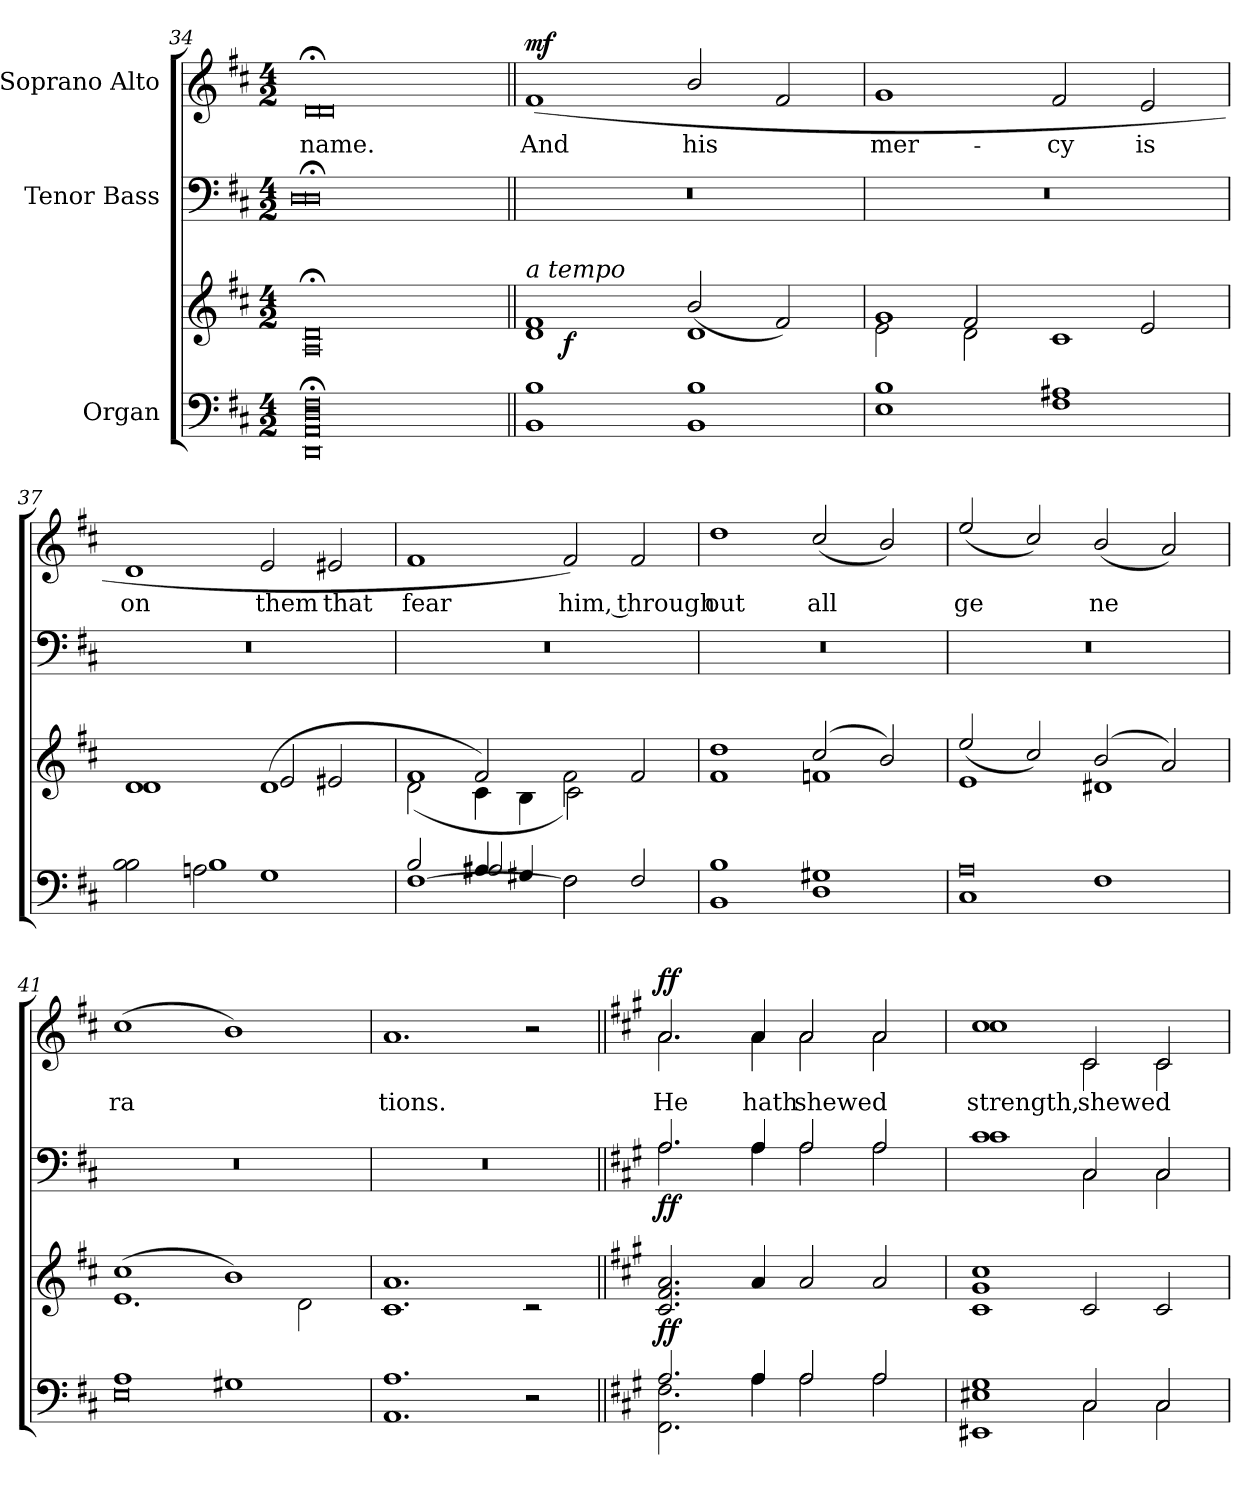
**kern	**kern	**dynam	**kern	**dynam	**kern	**text	**dynam
*part3	*part3	*part3	*part2	*part2	*part1	*part1	*part1
*staff4	*staff3	*staff3/4	*staff2	*staff2	*staff1	*staff1	*staff1
*I"Organ	*	*	*I"Tenor Bass	*	*I"Soprano Alto	*	*
*clefF4	*clefG2	*	*clefF4	*	*clefG2	*	*
*	*	*	*ITrd7c12	*	*	*	*
*k[f#c#]	*k[f#c#]	*	*k[f#c#]	*	*k[f#c#]	*	*
*D:	*D:	*	*D:	*	*D:	*	*
*M4/2	*M4/2	*	*M4/2	*	*M4/2	*	*
=34	=34	=34	=34	=34	=34	=34	=34
!	!	!	!	!	!	!LO:LY:b	!
0DD; 0AA; 0D; 0F#;	0A; 0d;	.	0DD;< 0DD;<	.	0d; 0d;	name.	.
=35||	=35||	=35||	=35||	=35||	=35||	=35||	=35||
*	*^	*	*	*	*	*	*
*	*	*^	*	*	*	*	*	*
!	!LO:TX:a:i:t=a tempo	!	!	!	!	!	!	!	!
!	!	!	!	!	!	!	!	!LO:LY:b	!LO:DY:a
1BB 1B	8ryy	1f#	1d	.	0r	.	(>1f#	And	mf
!	!	!	!	!LO:DY:b	!	!	!	!	!
.	1...ryy	.	.	f	.	.	.	.	.
!	!	!	!	!	!	!	!	!LO:LY:b	!
1BB 1B	.	(2b/	1d	.	.	.	2b/	his	.
.	.	2f#/)	.	.	.	.	2f#/	.	.
=36	=36	=36	=36	=36	=36	=36	=36	=36	=36
!	!	!	!	!	!	!	!	!LO:LY:b	!
1E 1B	1g	2e\	2ryy	.	0r	.	1g	mer-	.
.	.	2d\	2f#/	.	.	.	.	.	.
!	!	!	!	!	!	!	!	!LO:LY:b	!
1F# 1A#X	1ryy	1c#	2ryy	.	.	.	2f#/	-cy	.
!	!	!	!	!	!	!	!	!LO:LY:b	!
.	.	.	2e/	.	.	.	2e/	is	.
=37	=37	=37	=37	=37	=37	=37	=37	=37	=37
*^	*	*	*	*	*	*	*	*	*
!	!	!	!	!	!	!	!	!	!LO:LY:b	!
*	*	*	*v	*v	*	*	*	*	*	*
2B\ 2B\	2ryy	1d	1d	.	0r	.	1d	on	.
2An\	1B	.	.	.	.	.	.	.	.
!	!	!	!	!	!	!	!	!LO:LY:b	!
1G	.	(<1d	2e/	.	.	.	2e/	them	.
!	!	!	!	!	!	!	!	!LO:LY:b	!
.	2ryy	.	2e#X/	.	.	.	2e#X/	that	.
!!LO:PB:g=z
=38	=38	=38	=38	=38	=38	=38	=38	=38	=38
*	*^	*	*^	*	*	*	*	*	*
!	!	!	!	!	!	!	!	!	!	!LO:LY:b	!
[<1F#	2B/	2ryy	1f#	(<2d\	2ryy	.	0r	.	1f#	fear	.
.	4A#X/	2A#/	.	4c#\	2f#/)	.	.	.	.	.	.
.	4G#X/	.	.	4B\	.	.	.	.	.	.	.
!	!	!	!	!	!	!	!	!	!	!LO:LY:b	!
2F#\]	2F#\	2ryy	2f#\	2c#\)	2ryy	.	.	.	2f#/)	him, through	.
2ryy	2ryy	2F#/	2ryy	2ryy	2f#/	.	.	.	2f#/	.	.
=39	=39	=39	=39	=39	=39	=39	=39	=39	=39	=39	=39
!	!	!	!	!	!	!	!	!	!	!LO:LY:b	!
*v	*v	*v	*	*	*	*	*	*	*	*	*
*	*	*v	*v	*	*	*	*	*	*
1BB 1B	1f#	1dd	.	0r	.	1dd	out	.
!	!	!	!	!	!	!	!LO:LY:b	!
1D 1G#X	(2cc#/	1fn	.	.	.	(2cc#/	all	.
.	2b/)	.	.	.	.	2b/)	.	.
=40	=40	=40	=40	=40	=40	=40	=40	=40
*^	*	*	*	*	*	*	*	*
!	!	!	!	!	!	!	!	!LO:LY:b	!
0A	1C#	1e	(2ee/	.	0r	.	(2ee/	ge	.
.	.	.	2cc#/)	.	.	.	2cc#/)	.	.
!	!	!	!	!	!	!	!	!LO:LY:b	!
.	1F#	(2b/	1d#X	.	.	.	(2b/	ne	.
.	.	2a/)	.	.	.	.	2a/)	.	.
=41	=41	=41	=41	=41	=41	=41	=41	=41	=41
!	!	!	!	!	!	!	!	!LO:LY:b	!
0E	1A	(>1cc#	1.e	.	0r	.	(>1cc#	ra	.
.	1G#X	1b)	.	.	.	.	1b)	.	.
.	.	.	2d\	.	.	.	.	.	.
*v	*v	*	*	*	*	*	*	*	*
=42	=42	=42	=42	=42	=42	=42	=42	=42
!	!	!	!	!	!	!	!LO:LY:b	!
1.AA 1.A	1.c#	1.a	.	0r	.	1.a	tions.	.
2r	2ryy	2rc	.	.	.	2r	.	.
*	*v	*v	*	*	*	*	*	*
=43||	=43||	=43||	=43||	=43||	=43||	=43||	=43||
*k[f#c#g#]	*k[f#c#g#]	*	*k[f#c#g#]	*	*k[f#c#g#]	*	*
*A:	*A:	*	*A:	*	*A:	*	*
*^	*^	*	*^	*	*	*	*
!	!	!	!	!LO:DY:b	!	!	!LO:DY:b	!	!LO:LY:b	!LO:DY:a
*	*	*v	*v	*	*	*	*	*^	*	*
2.FF#\ 2.F#\	2.A/	2.c#/ 2.f#/ 2.a/	ff	2.AA/	2.AA\	ff	2.a/	2.a\	He	ff
!	!	!	!	!	!	!	!	!	!LO:LY:b	!
4A/	4A\	4a/	.	4AA/	4AA\	.	4a/	4a\	hath	.
!	!	!	!	!	!	!	!	!	!LO:LY:b	!
2A\	2A/	2a/	.	2AA/	2AA\	.	2a/	2a\	shewed	.
2A/	2A\	2a/	.	2AA/	2AA\	.	2a/	2a\	.	.
!!LO:LB:g=z	!!
=44	=44	=44	=44	=44	=44	=44	=44	=44	=44	=44
!	!	!	!	!	!	!	!	!	!LO:LY:b	!
1EE#X	1E#X 1G#	1c# 1g# 1cc#	.	1C#	1C#	.	1cc#	1cc#	strength,	.
!	!	!	!	!	!	!	!	!	!LO:LY:b	!
2C#/	2C#\	2c#/	.	2CC#/	2CC#\	.	2c#/	2c#\	shewed	.
2C#/	2C#\	2c#/	.	2CC#/	2CC#\	.	2c#/	2c#\	.	.
*	*	*	*	*v	*v	*	*	*	*	*
*v	*v	*	*	*	*	*v	*v	*	*
=	=	=	=	=	=	=	=
*-	*-	*-	*-	*-	*-	*-	*-
